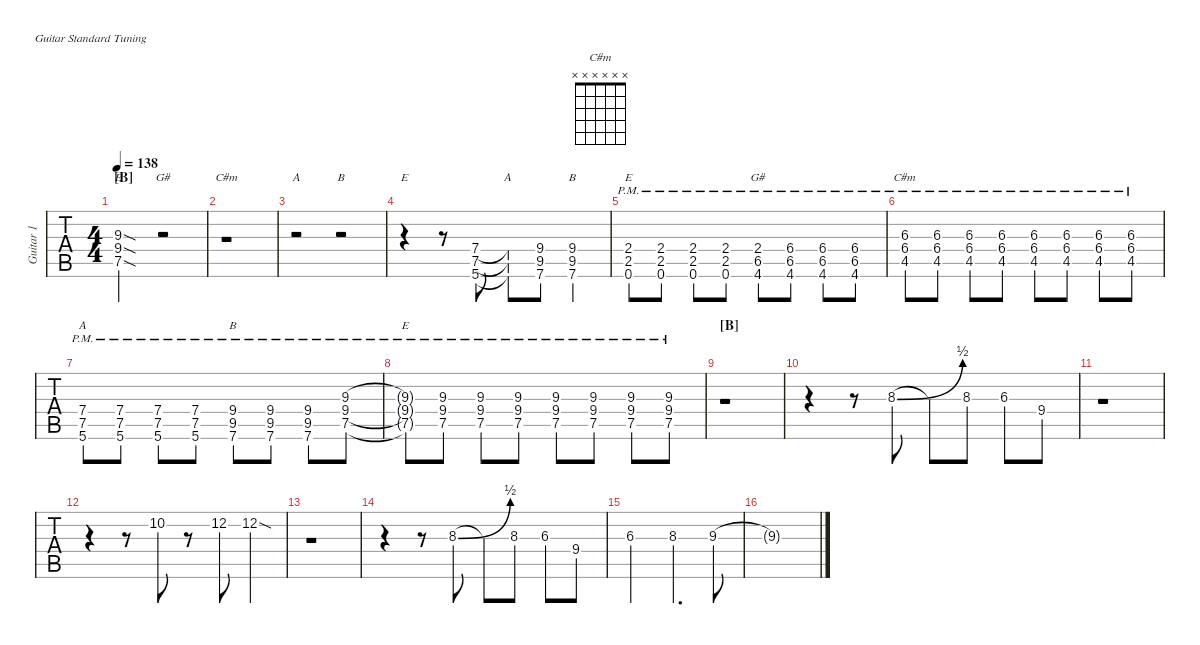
\defaultSystemsLayout 4
\hideDynamics
\bracketExtendMode nobrackets
\track ("Guitar 1" "Guitar 1") {defaultSystemsLayout 4 instrument distortionguitar}
\staff {tabs}
\tuning (E4 B3 G3 D3 A2 E2)
\chord ("B" x x x x x x)
\chord ("E" x x x x x x)
\chord ("G#" x x x x x x)
\chord ("C#m" x x 6 6 4 x) {firstfret 4 showdiagram false showfingering false}
\chord ("E" x x x 2 2 0) {showdiagram false showfingering false barre 2}
\chord ("B" x x x 9 9 7) {firstfret 7 showdiagram false showfingering false}
\chord ("A" x x x x x x)
\chord ("C#m" x x x x x x)
\chord ("E" x x 9 9 7 x) {firstfret 7 showdiagram false showfingering false}
\chord ("A" x x x 7 7 5) {firstfret 5 showdiagram false showfingering false}
\chord ("G#" x x x 2 6 4) {firstfret 2 showdiagram false showfingering false}
\ts (4 4)
\section ("B" "")
\tempo 138
\clef g2
\ks c
(7.5{sod} 9.4{sod} 9.3{sod}).2{ch "E" dy mf} r.2{ch "G#"} |
r.1{ch "C#m"} |
r.2{ch "A"} r.2{ch "B"} |
r.4{ch "E"} r.8 (7.4 7.5 5.6).8 (5.6{t} 7.5{t} 7.4{t}).8{ch "A"} (9.4 9.5{acc #} 7.6).8 (7.6{st} 9.5{st acc #} 9.4{st}).4{ch "B"} |
(2.4{pm} 2.5{pm} 0.6{pm}).8{ch "E"} (2.4{pm} 2.5{pm} 0.6{pm}).8 (2.4{pm} 2.5{pm} 0.6{pm}).8 (2.4{pm} 2.5{pm} 0.6{pm}).8 (2.4{pm} 6.5{pm acc #} 4.6{pm acc #}).8{ch "G#"} (6.4{pm acc #} 6.5{pm acc #} 4.6{pm acc #}).8 (6.4{pm acc #} 6.5{pm acc #} 4.6{pm acc #}).8 (6.4{pm acc #} 6.5{pm acc #} 4.6{pm acc #}).8 |
(4.5{pm acc #} 6.4{pm acc #} 6.3{pm acc #}).8{ch "C#m"} (4.5{pm acc #} 6.4{pm acc #} 6.3{pm acc #}).8 (4.5{pm acc #} 6.4{pm acc #} 6.3{pm acc #}).8 (4.5{pm acc #} 6.4{pm acc #} 6.3{pm acc #}).8 (4.5{pm acc #} 6.4{pm acc #} 6.3{pm acc #}).8 (4.5{pm acc #} 6.4{pm acc #} 6.3{pm acc #}).8 (4.5{pm acc #} 6.4{pm acc #} 6.3{pm acc #}).8 (4.5{pm acc #} 6.4{pm acc #} 6.3{pm acc #}).8 |
(7.4{pm} 7.5{pm} 5.6{pm}).8{ch "A"} (7.4{pm} 7.5{pm} 5.6{pm}).8 (7.4{pm} 7.5{pm} 5.6{pm}).8 (7.4{pm} 7.5{pm} 5.6{pm}).8 (7.6{pm} 9.5{pm acc #} 9.4{pm}).8{ch "B"} (7.6{pm} 9.5{pm acc #} 9.4{pm}).8 (7.6{pm} 9.5{pm acc #} 9.4{pm}).8 (9.3{pm} 9.4{pm} 7.5{pm}).8 |
(9.3{pm t} 9.4{pm t} 7.5{pm t}).8{ch "E"} (9.3{pm} 9.4{pm} 7.5{pm}).8 (9.3{pm} 9.4{pm} 7.5{pm}).8 (9.3{pm} 9.4{pm} 7.5{pm}).8 (9.3{pm} 9.4{pm} 7.5{pm}).8 (9.3{pm} 9.4{pm} 7.5{pm}).8 (9.3{pm} 9.4{pm} 7.5{pm}).8 (9.3{pm} 9.4{pm} 7.5{pm}).8 |
\section ("B" "")
r.1 |
r.4 r.8 8.3{be (bend 0 0 14.399999999999999 2) acc #}.8 8.3{t}.8 8.3{acc #}.8 6.3{acc #}.8 9.4.8 |
r.1 |
r.4 r.8 10.2.8 r.8 12.2.8 12.2{sod st}.4 |
r.1 |
r.4 r.8 8.3{be (bend 0 0 15.6 2) acc #}.8 8.3{t}.8 8.3{acc #}.8 6.3{acc #}.8 9.4.8 |
6.3{acc #}.2 8.3{acc #}.4{d} 9.3.8 |
9.3{t}.1
